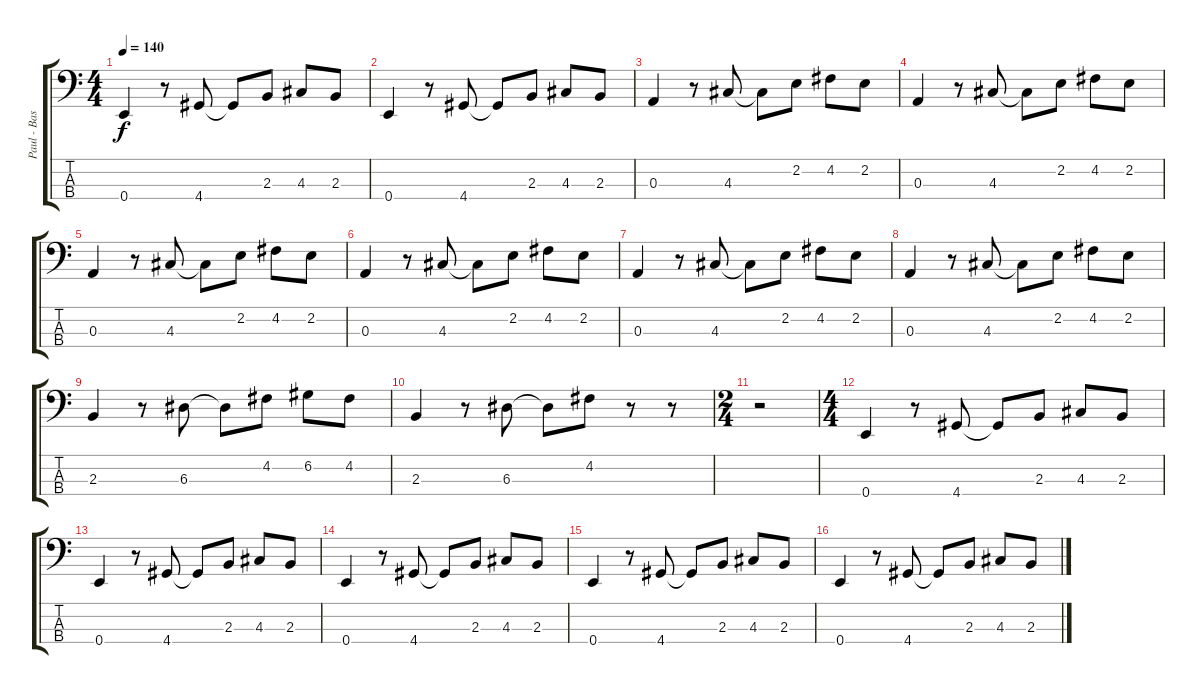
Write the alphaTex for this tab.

\track ("Paul - Bass" "Paul - Bas") {instrument electricbasspick}
\staff {score tabs}
\tuning (G2 D2 A1 E1) {hide}
\ts (4 4)
\tempo 140
\clef f4
\ks c
0.4.4{dy f} r.8 4.4.8 4.4{t}.8 2.3.8 4.3.8 2.3.8 |
0.4.4 r.8 4.4.8 4.4{t}.8 2.3.8 4.3.8 2.3.8 |
0.3.4 r.8 4.3.8 4.3{t}.8 2.2.8 4.2.8 2.2.8 |
0.3.4 r.8 4.3.8 4.3{t}.8 2.2.8 4.2.8 2.2.8 |
0.3.4 r.8 4.3.8 4.3{t}.8 2.2.8 4.2.8 2.2.8 |
0.3.4 r.8 4.3.8 4.3{t}.8 2.2.8 4.2.8 2.2.8 |
0.3.4 r.8 4.3.8 4.3{t}.8 2.2.8 4.2.8 2.2.8 |
0.3.4 r.8 4.3.8 4.3{t}.8 2.2.8 4.2.8 2.2.8 |
2.3.4 r.8 6.3.8 6.3{t}.8 4.2.8 6.2.8 4.2.8 |
2.3.4 r.8 6.3.8 6.3{t}.8 4.2.8 r.8 r.8 |
\ts (2 4)
r.2 |
\ts (4 4)
0.4.4 r.8 4.4.8 4.4{t}.8 2.3.8 4.3.8 2.3.8 |
0.4.4 r.8 4.4.8 4.4{t}.8 2.3.8 4.3.8 2.3.8 |
0.4.4 r.8 4.4.8 4.4{t}.8 2.3.8 4.3.8 2.3.8 |
0.4.4 r.8 4.4.8 4.4{t}.8 2.3.8 4.3.8 2.3.8 |
0.4.4 r.8 4.4.8 4.4{t}.8 2.3.8 4.3.8 2.3.8
